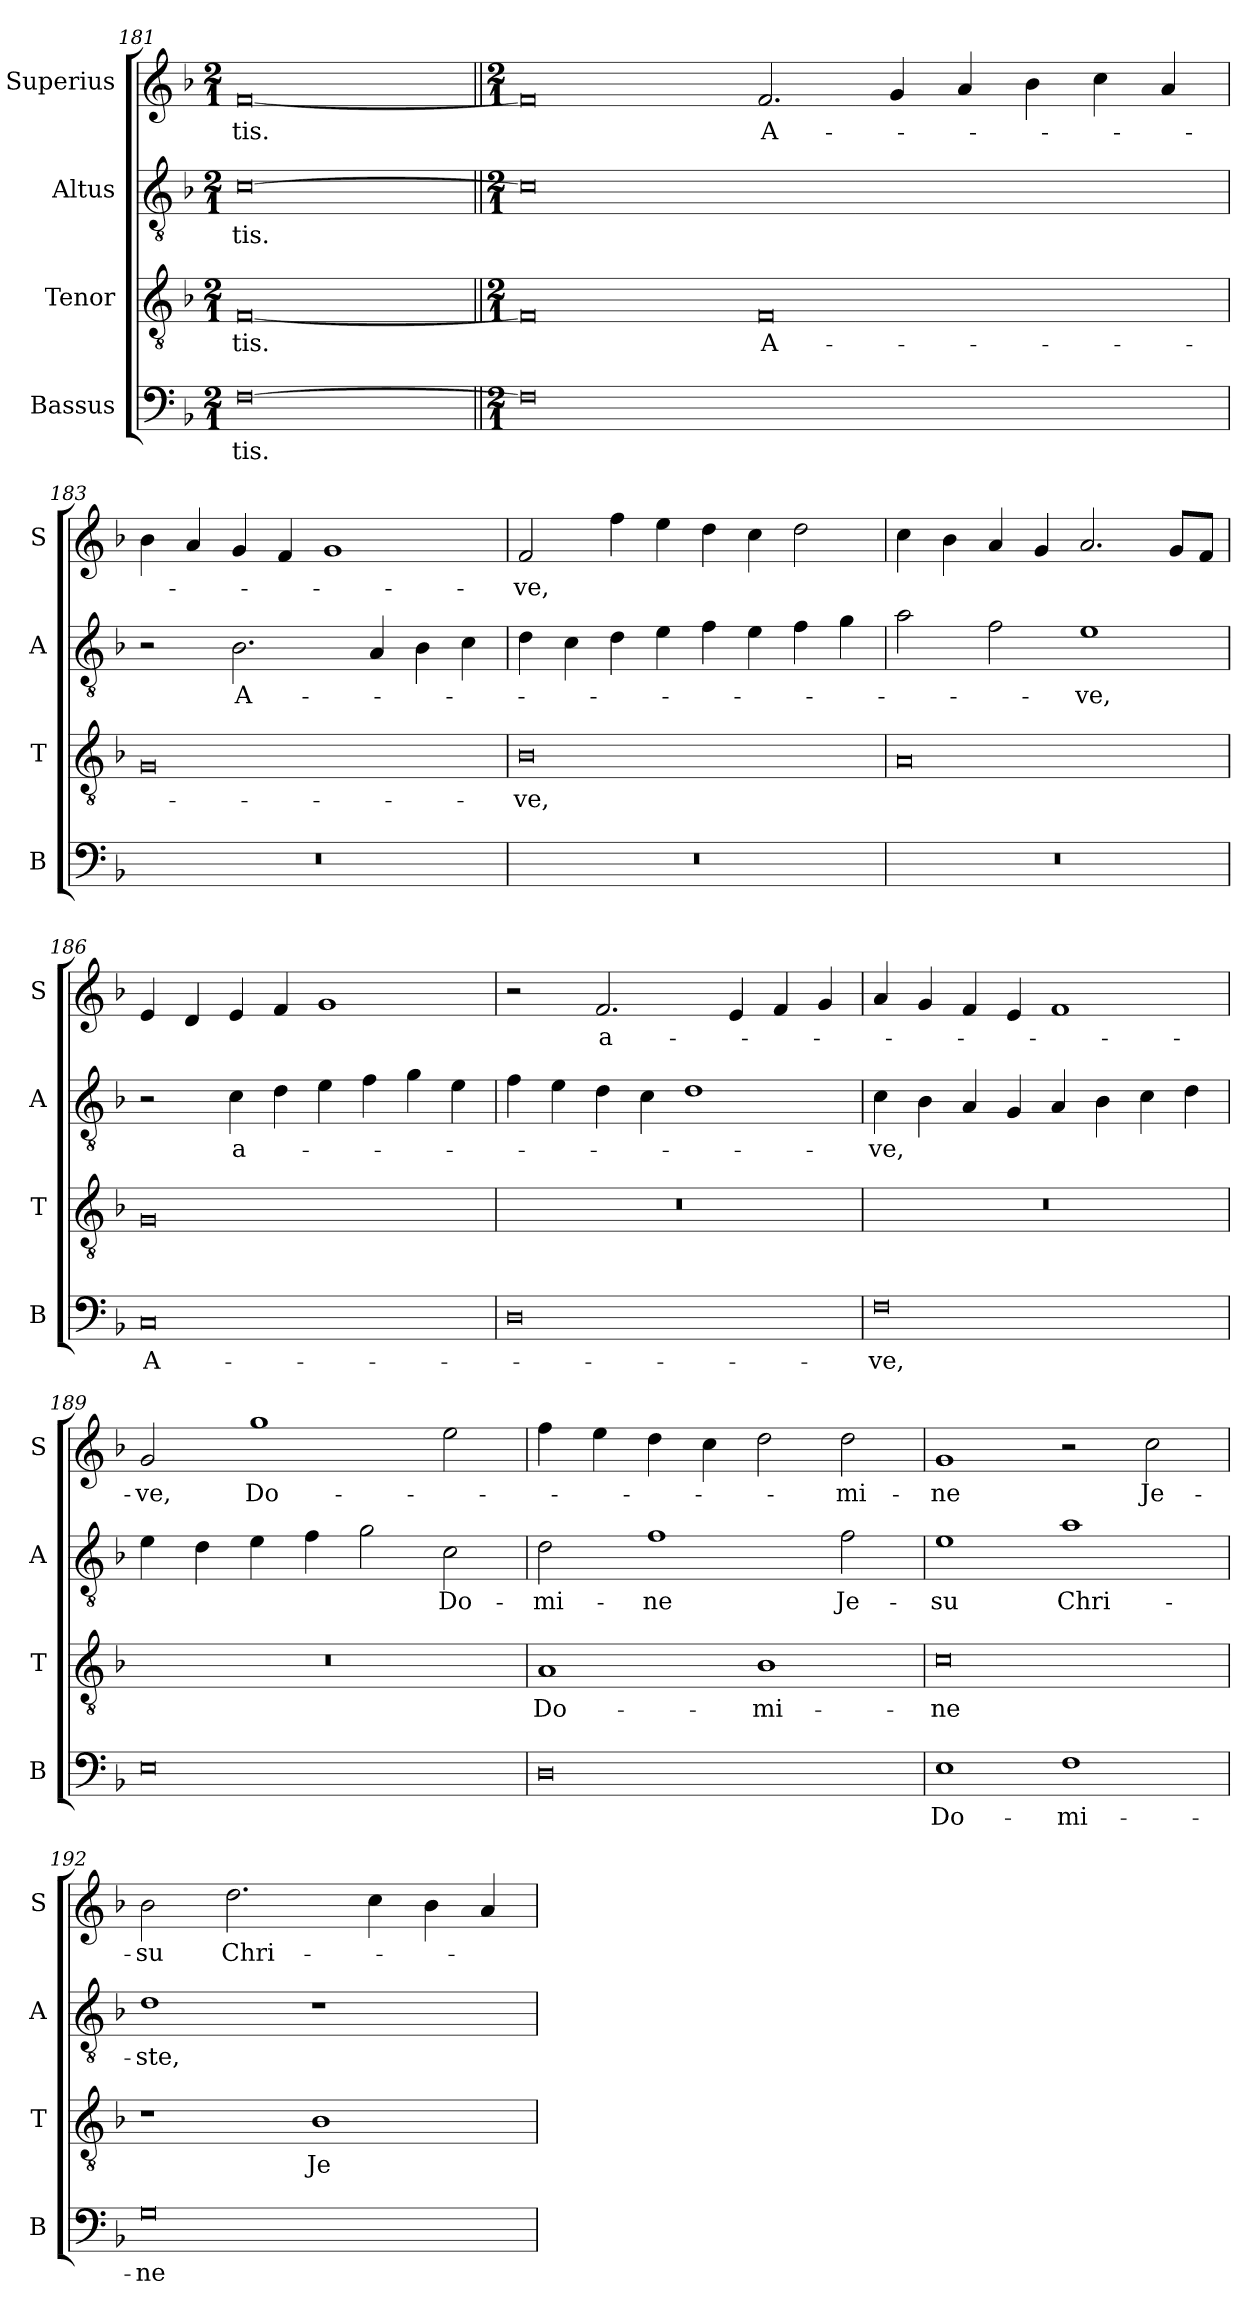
**kern	**text	**kern	**text	**kern	**text	**kern	**text
*part4	*part4	*part3	*part3	*part2	*part2	*part1	*part1
*staff4	*staff4	*staff3	*staff3	*staff2	*staff2	*staff1	*staff1
*I"Bassus	*	*I"Tenor	*	*I"Altus	*	*I"Superius	*
*I'B	*	*I'T	*	*I'A	*	*I'S	*
*clefF4	*	*clefGv2	*	*clefGv2	*	*clefG2	*
*k[b-]	*	*k[b-]	*	*k[b-]	*	*k[b-]	*
*F:	*	*F:	*	*F:	*	*F:	*
*M2/1	*	*M2/1	*	*M2/1	*	*M2/1	*
=181	=181	=181	=181	=181	=181	=181	=181
[0F	-tis.	[0F	-tis.	[0c	-tis.	[0f	-tis.
=182||	=182||	=182||	=182||	=182||	=182||	=182||	=182||
*M2/1	*	*M2/1	*	*M2/1	*	*M2/1	*
0F]	.	0F]	.	0c]	.	0f]	.
0ryy	.	0F	A-	0ryy	.	2.f	A-
.	.	.	.	.	.	4g	.
.	.	.	.	.	.	4a	.
.	.	.	.	.	.	4b-	.
.	.	.	.	.	.	4cc	.
.	.	.	.	.	.	4a	.
=183	=183	=183	=183	=183	=183	=183	=183
0r	.	0G	.	2r	.	4b-	.
.	.	.	.	.	.	4a	.
.	.	.	.	2.B-	A-	4g	.
.	.	.	.	.	.	4f	.
.	.	.	.	.	.	1g	.
.	.	.	.	4A	.	.	.
.	.	.	.	4B-	.	.	.
.	.	.	.	4c	.	.	.
=184	=184	=184	=184	=184	=184	=184	=184
0r	.	0B-	-ve,	4d	.	2f	-ve,
.	.	.	.	4c	.	.	.
.	.	.	.	4d	.	4ff	.
.	.	.	.	4e	.	4ee	.
.	.	.	.	4f	.	4dd	.
.	.	.	.	4e	.	4cc	.
.	.	.	.	4f	.	2dd	.
.	.	.	.	4g	.	.	.
=185	=185	=185	=185	=185	=185	=185	=185
0r	.	0A	.	2a	.	4cc	.
.	.	.	.	.	.	4b-	.
.	.	.	.	2f	.	4a	.
.	.	.	.	.	.	4g	.
.	.	.	.	1e	-ve,	2.a	.
.	.	.	.	.	.	8gL	.
.	.	.	.	.	.	8fJ	.
=186	=186	=186	=186	=186	=186	=186	=186
0C	A-	0G	.	2r	.	4e	.
.	.	.	.	.	.	4d	.
.	.	.	.	4c	a-	4e	.
.	.	.	.	4d	.	4f	.
.	.	.	.	4e	.	1g	.
.	.	.	.	4f	.	.	.
.	.	.	.	4g	.	.	.
.	.	.	.	4e	.	.	.
=187	=187	=187	=187	=187	=187	=187	=187
0D	.	0r	.	4f	.	2r	.
.	.	.	.	4e	.	.	.
.	.	.	.	4d	.	2.f	a-
.	.	.	.	4c	.	.	.
.	.	.	.	1d	.	.	.
.	.	.	.	.	.	4e	.
.	.	.	.	.	.	4f	.
.	.	.	.	.	.	4g	.
=188	=188	=188	=188	=188	=188	=188	=188
0F	-ve,	0r	.	4c	-ve,	4a	.
.	.	.	.	4B-	.	4g	.
.	.	.	.	4A	.	4f	.
.	.	.	.	4G	.	4e	.
.	.	.	.	4A	.	1f	.
.	.	.	.	4B-	.	.	.
.	.	.	.	4c	.	.	.
.	.	.	.	4d	.	.	.
=189	=189	=189	=189	=189	=189	=189	=189
0E	.	0r	.	4e	.	2g	-ve,
.	.	.	.	4d	.	.	.
.	.	.	.	4e	.	1gg	Do-
.	.	.	.	4f	.	.	.
.	.	.	.	2g	.	.	.
.	.	.	.	2c	Do-	2ee	.
=190	=190	=190	=190	=190	=190	=190	=190
0D	.	1A	Do-	2d	-mi-	4ff	.
.	.	.	.	.	.	4ee	.
.	.	.	.	1f	-ne	4dd	.
.	.	.	.	.	.	4cc	.
.	.	1B-	-mi-	.	.	2dd	.
.	.	.	.	2f	Je-	2dd	-mi-
=191	=191	=191	=191	=191	=191	=191	=191
1E	Do-	0c	-ne	1e	-su	1g	-ne
1F	-mi-	.	.	1a	Chri-	2r	.
.	.	.	.	.	.	2cc	Je-
=192	=192	=192	=192	=192	=192	=192	=192
0G	-ne	1r	.	1d	-ste,	2b-	-su
.	.	.	.	.	.	2.dd	Chri-
.	.	1B-	Je-	1r	.	.	.
.	.	.	.	.	.	4cc	.
.	.	.	.	.	.	4b-	.
.	.	.	.	.	.	4a	.
=	=	=	=	=	=	=	=
*-	*-	*-	*-	*-	*-	*-	*-
